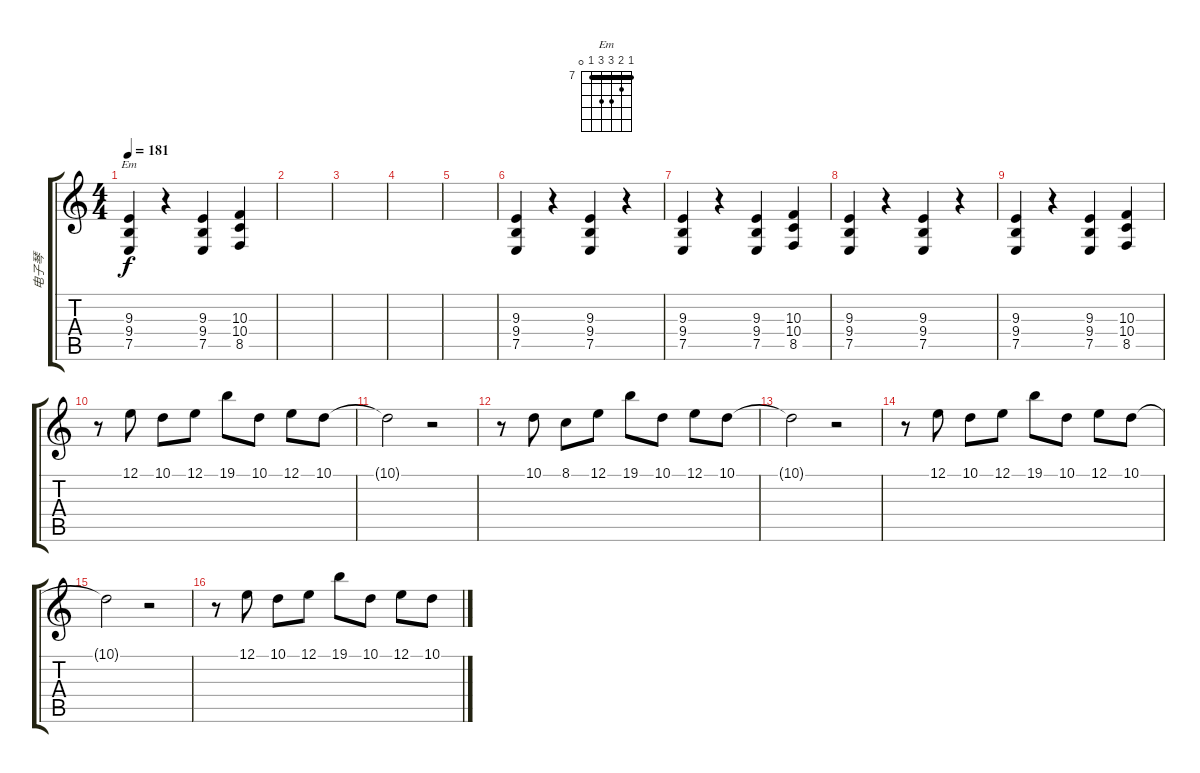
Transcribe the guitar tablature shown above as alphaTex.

\track ("电子琴" "电子琴") {instrument accordion}
\staff {score tabs}
\tuning (E4 B3 G3 D3 A2 E2) {hide}
\chord ("Em" 7 8 9 9 7 0) {firstfret 7 barre 7}
\ts (4 4)
\tempo 181
\clef g2
\ks c
(9.3 9.4 7.5).4{ch "Em" dy f} r.4 (9.3 9.4 7.5).4 (10.3 10.4 8.5).4{balance 8} |
|
|
|
|
(9.3 9.4 7.5).4{balance 0} r.4 (9.3 9.4 7.5).4 r.4 |
(9.3 9.4 7.5).4 r.4 (9.3 9.4 7.5).4 (10.3 10.4 8.5).4 |
(9.3 9.4 7.5).4{balance 16} r.4 (9.3 9.4 7.5).4 r.4 |
(9.3 9.4 7.5).4 r.4 (9.3 9.4 7.5).4 (10.3 10.4 8.5).4{balance 8} |
r.8{volume 9 instrument musicbox} 12.1.8 10.1.8 12.1.8 19.1.8 10.1.8 12.1.8 10.1.8 |
10.1{t}.2 r.2 |
r.8 10.1.8 8.1.8 12.1.8 19.1.8 10.1.8 12.1.8 10.1.8 |
10.1{t}.2 r.2 |
r.8 12.1.8 10.1.8 12.1.8 19.1.8 10.1.8 12.1.8 10.1.8 |
10.1{t}.2 r.2 |
r.8 12.1.8 10.1.8 12.1.8 19.1.8 10.1.8 12.1.8 10.1.8
